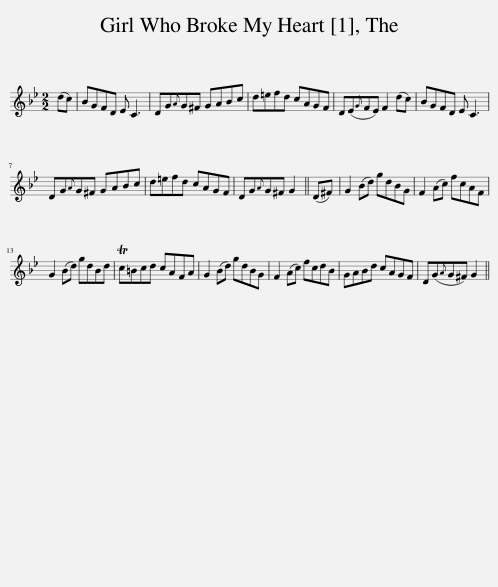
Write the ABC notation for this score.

X:1
L:1/8
M:2/2
I:linebreak $
K:Gmin
V:1 treble
V:1
 (dc) | BGFD E C3 | DG{A}G^F GABc | d=efd cAGF | D(E{G}FE) F2 (dc) | %5
 BGFD E C3 |$ DG{A}G^F GABc | d=efd cAGF | DG{A}G^F G2 || (D^F) | %10
 G2 (Bd) gdBG | F2 (Ac) fcAF |$ G2 (Bd) gdBd | Tc=Bcd cAFA | G2 (Bd) gdBG | %15
 F2 (Ac) fcdB | GABd cAGF | D(G{A}G^F) G2 || %18
